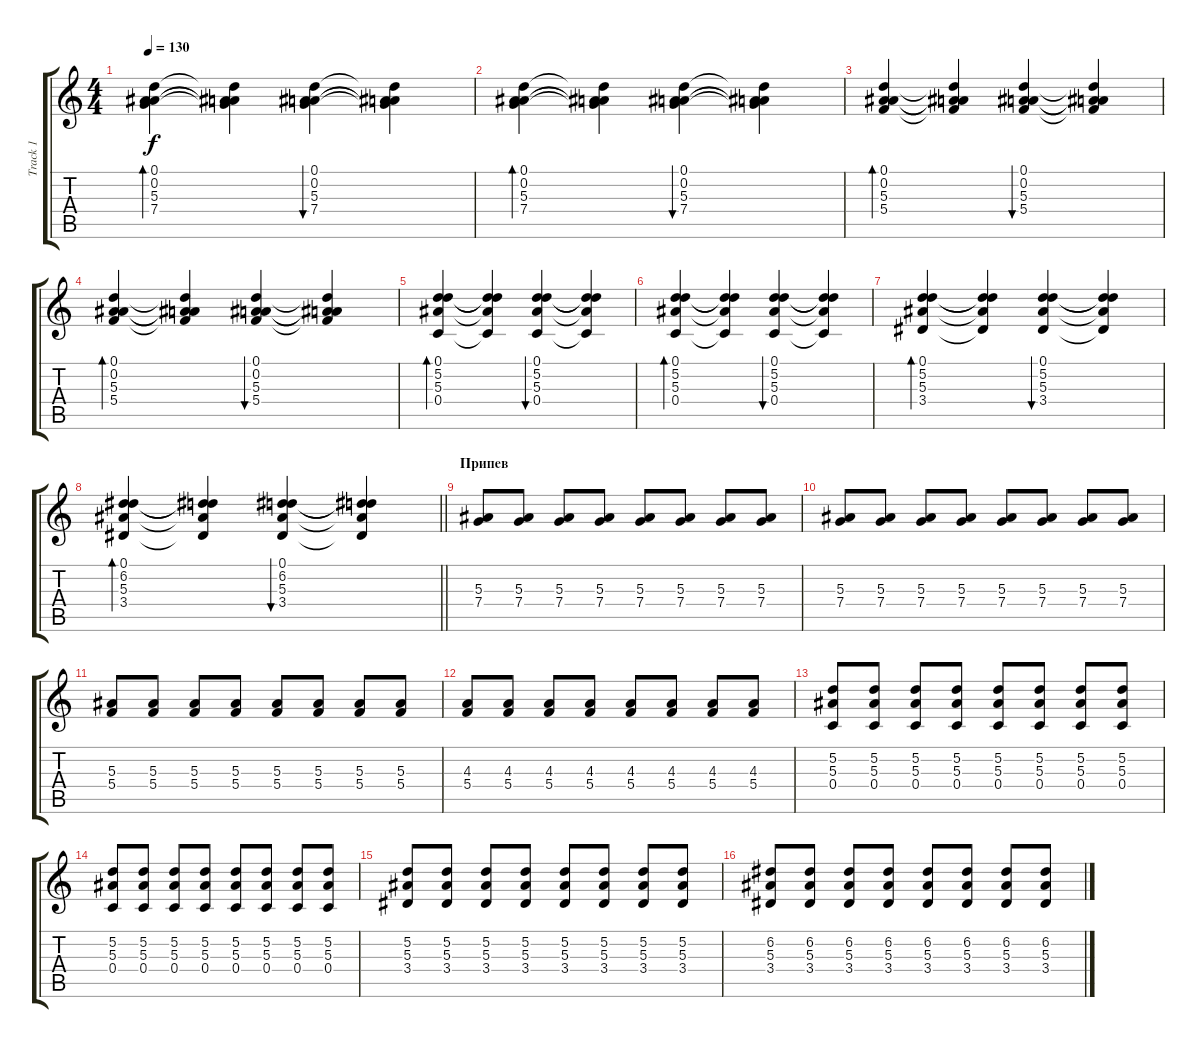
\track ("Track 1" "Track 1") {instrument acousticguitarsteel}
\staff {score tabs}
\tuning (D4 A3 F3 C3 G2 C2) {hide}
\ts (4 4)
\tempo 130
\clef g2
\ks c
(0.1 0.2 5.3 7.4).4{bd 120 dy f} (0.1{t} 0.2{t} 5.3{t} 7.4{t}).4 (0.1 0.2 5.3 7.4).4{bu 120} (0.1{t} 0.2{t} 5.3{t} 7.4{t}).4 |
(0.1 0.2 5.3 7.4).4{bd 120} (0.1{t} 0.2{t} 5.3{t} 7.4{t}).4 (0.1 0.2 5.3 7.4).4{bu 120} (0.1{t} 0.2{t} 5.3{t} 7.4{t}).4 |
(0.1 0.2 5.3 5.4).4{bd 120} (0.1{t} 0.2{t} 5.3{t} 5.4{t}).4 (0.1 0.2 5.3 5.4).4{bu 120} (0.1{t} 0.2{t} 5.3{t} 5.4{t}).4 |
(0.1 0.2 5.3 5.4).4{bd 120} (0.1{t} 0.2{t} 5.3{t} 5.4{t}).4 (0.1 0.2 5.3 5.4).4{bu 120} (0.1{t} 0.2{t} 5.3{t} 5.4{t}).4 |
(0.1 5.2 5.3 0.4).4{bd 120} (0.1{t} 5.2{t} 5.3{t} 0.4{t}).4 (0.1 5.2 5.3 0.4).4{bu 120} (0.1{t} 5.2{t} 5.3{t} 0.4{t}).4 |
(0.1 5.2 5.3 0.4).4{bd 120} (0.1{t} 5.2{t} 5.3{t} 0.4{t}).4 (0.1 5.2 5.3 0.4).4{bu 120} (0.1{t} 5.2{t} 5.3{t} 0.4{t}).4 |
(0.1 5.2 5.3 3.4).4{bd 120} (0.1{t} 5.2{t} 5.3{t} 3.4{t}).4 (0.1 5.2 5.3 3.4).4{bu 120} (0.1{t} 5.2{t} 5.3{t} 3.4{t}).4 |
\barLineRight lightlight
(0.1 6.2 5.3 3.4).4{bd 120} (0.1{t} 6.2{t} 5.3{t} 3.4{t}).4 (0.1 6.2 5.3 3.4).4{bu 120} (0.1{t} 6.2{t} 5.3{t} 3.4{t}).4 |
\section ("" "Припев")
(5.3 7.4).8 (5.3 7.4).8 (5.3 7.4).8 (5.3 7.4).8 (5.3 7.4).8 (5.3 7.4).8 (5.3 7.4).8 (5.3 7.4).8 |
(5.3 7.4).8 (5.3 7.4).8 (5.3 7.4).8 (5.3 7.4).8 (5.3 7.4).8 (5.3 7.4).8 (5.3 7.4).8 (5.3 7.4).8 |
(5.3 5.4).8 (5.3 5.4).8 (5.3 5.4).8 (5.3 5.4).8 (5.3 5.4).8 (5.3 5.4).8 (5.3 5.4).8 (5.3 5.4).8 |
(4.3 5.4).8 (4.3 5.4).8 (4.3 5.4).8 (4.3 5.4).8 (4.3 5.4).8 (4.3 5.4).8 (4.3 5.4).8 (4.3 5.4).8 |
(5.2 5.3 0.4).8 (5.2 5.3 0.4).8 (5.2 5.3 0.4).8 (5.2 5.3 0.4).8 (5.2 5.3 0.4).8 (5.2 5.3 0.4).8 (5.2 5.3 0.4).8 (5.2 5.3 0.4).8 |
(5.2 5.3 0.4).8 (5.2 5.3 0.4).8 (5.2 5.3 0.4).8 (5.2 5.3 0.4).8 (5.2 5.3 0.4).8 (5.2 5.3 0.4).8 (5.2 5.3 0.4).8 (5.2 5.3 0.4).8 |
(5.2 5.3 3.4).8 (5.2 5.3 3.4).8 (5.2 5.3 3.4).8 (5.2 5.3 3.4).8 (5.2 5.3 3.4).8 (5.2 5.3 3.4).8 (5.2 5.3 3.4).8 (5.2 5.3 3.4).8 |
(6.2 5.3 3.4).8 (6.2 5.3 3.4).8 (6.2 5.3 3.4).8 (6.2 5.3 3.4).8 (6.2 5.3 3.4).8 (6.2 5.3 3.4).8 (6.2 5.3 3.4).8 (6.2 5.3 3.4).8
